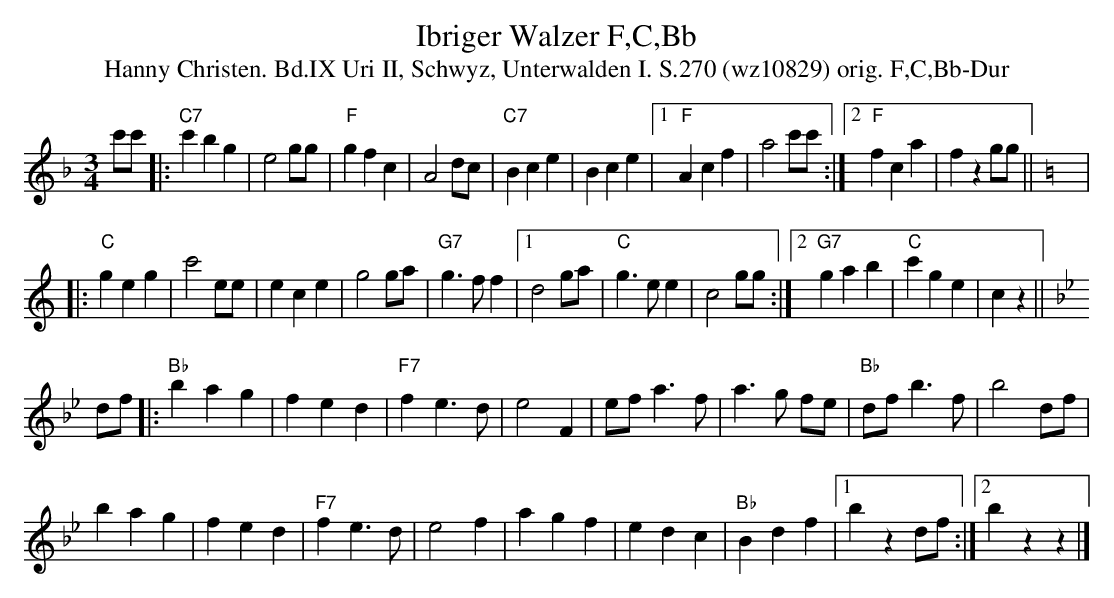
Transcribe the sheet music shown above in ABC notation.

X:1
T: Ibriger Walzer F,C,Bb
T:Hanny Christen. Bd.IX Uri II, Schwyz, Unterwalden I. S.270 (wz10829) orig. F,C,Bb-Dur
M:3/4
L:1/4
K:F
c'/c'/ |: "C7"c'bg | e2 g/g/ | "F"gfc | A2 d/c/ | "C7"Bce | Bce |1 "F"Acf | a2 c'/c'/ :|2 "F"fca | f z g/g/ ||[K:C] |:
 "C"geg | c'2 e/e/ | ece | g2 g/a/ | "G7"g>f f |1 d2 g/a/ | "C"g>e e | c2 g/g/ :|2 "G7"gab | "C"c'ge | c z  || [K:Bb]
d/f/ |: "Bb"bag | fed | "F7"fe>d | e2 F | e/f/ a>f | a>g f/e/ | "Bb"d/f/ b>f | b2 d/f/ |
bag | fed | "F7"fe>d | e2f | agf | edc | "Bb"Bdf |1 b z d/f/ :|2 b zz |]
